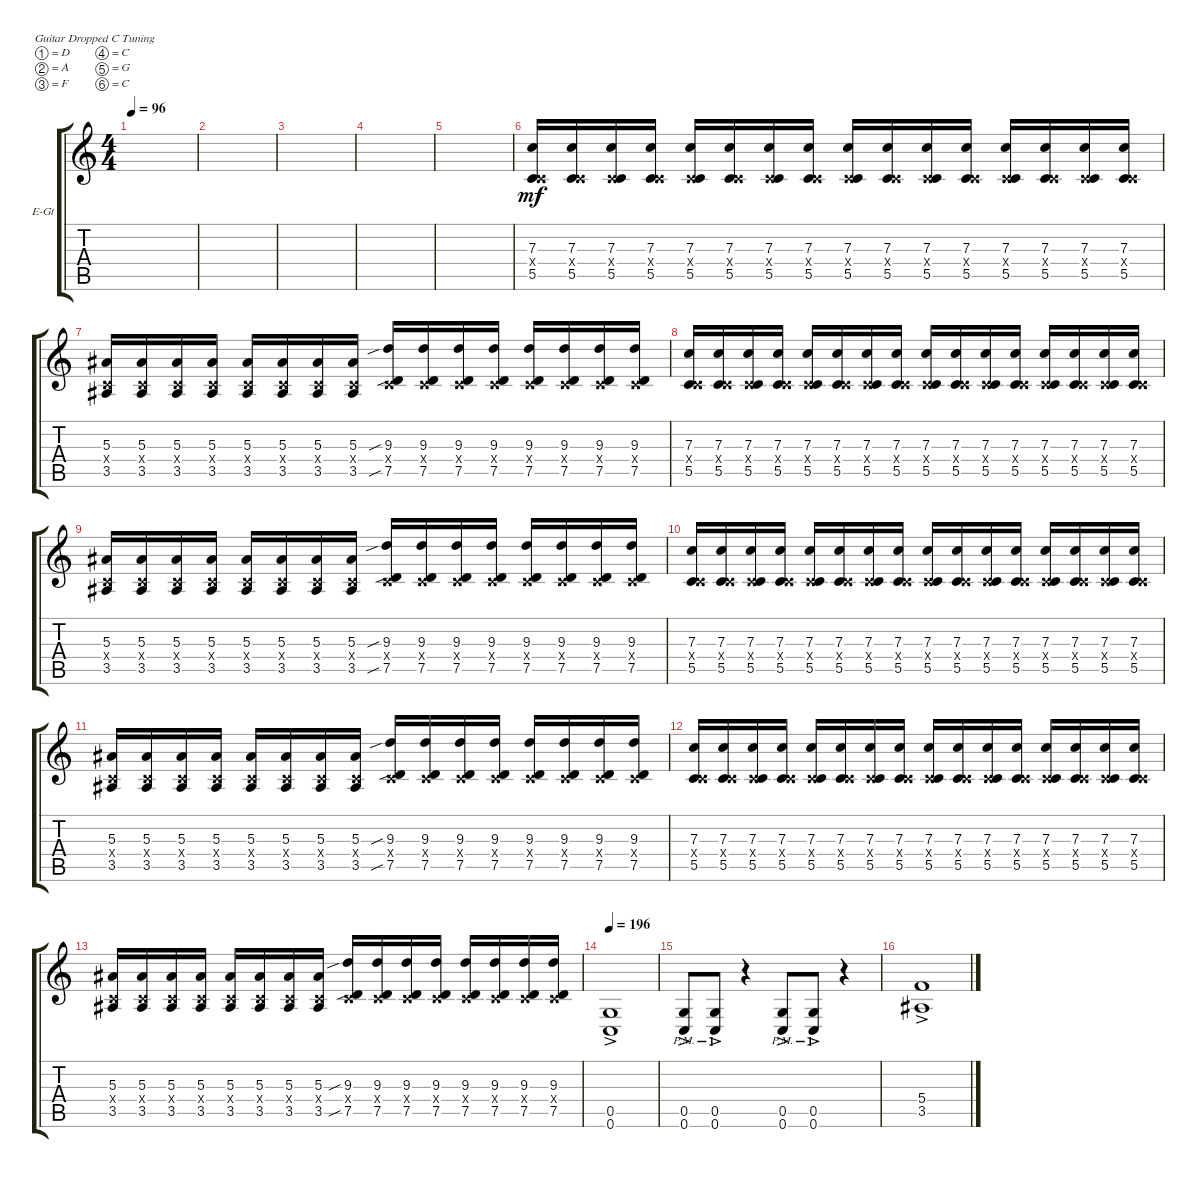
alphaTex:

\defaultSystemsLayout 4
\bracketExtendMode groupsimilarinstruments
\firstSystemTrackNameOrientation horizontal
\otherSystemsTrackNameOrientation horizontal
\track ("James Hetfield (Rhythm)" "E-Gt") {instrument distortionguitar}
\staff {score tabs}
\tuning (D4 A3 F3 C3 G2 C2)
\ts (4 4)
\tempo 96
\clef g2
\ks c
|
|
|
|
|
(5.5 0.4{x} 7.3).16{dy mf} (5.5 0.4{x} 7.3).16 (7.3 0.4{x} 5.5).16 (5.5 0.4{x} 7.3).16 (7.3 0.4{x} 5.5).16 (5.5 0.4{x} 7.3).16 (7.3 0.4{x} 5.5).16 (5.5 0.4{x} 7.3).16 (7.3 0.4{x} 5.5).16 (5.5 0.4{x} 7.3).16 (7.3 0.4{x} 5.5).16 (5.5 0.4{x} 7.3).16 (7.3 0.4{x} 5.5).16 (5.5 0.4{x} 7.3).16 (7.3 0.4{x} 5.5).16 (5.5 0.4{x} 7.3).16 |
(3.5 0.4{x} 5.3).16 (5.3 0.4{x} 3.5).16 (3.5 0.4{x} 5.3).16 (5.3 0.4{x} 3.5).16 (3.5 0.4{x} 5.3).16 (5.3 0.4{x} 3.5).16 (3.5 0.4{x} 5.3).16 (5.3 0.4{x} 3.5).16 (7.5{sib} 0.4{x} 9.3{sib}).16 (9.3 7.5 0.4{x}).16 (7.5 9.3 0.4{x}).16 (9.3 7.5 0.4{x}).16 (7.5 9.3 0.4{x}).16 (9.3 7.5 0.4{x}).16 (7.5 9.3 0.4{x}).16 (9.3 7.5 0.4{x}).16 |
(5.5 0.4{x} 7.3).16 (5.5 0.4{x} 7.3).16 (7.3 0.4{x} 5.5).16 (5.5 0.4{x} 7.3).16 (7.3 0.4{x} 5.5).16 (5.5 0.4{x} 7.3).16 (7.3 0.4{x} 5.5).16 (5.5 0.4{x} 7.3).16 (7.3 0.4{x} 5.5).16 (5.5 0.4{x} 7.3).16 (7.3 0.4{x} 5.5).16 (5.5 0.4{x} 7.3).16 (7.3 0.4{x} 5.5).16 (5.5 0.4{x} 7.3).16 (7.3 0.4{x} 5.5).16 (5.5 0.4{x} 7.3).16 |
(3.5 0.4{x} 5.3).16 (5.3 0.4{x} 3.5).16 (3.5 0.4{x} 5.3).16 (5.3 0.4{x} 3.5).16 (3.5 0.4{x} 5.3).16 (5.3 0.4{x} 3.5).16 (3.5 0.4{x} 5.3).16 (5.3 0.4{x} 3.5).16 (7.5{sib} 0.4{x} 9.3{sib}).16 (9.3 7.5 0.4{x}).16 (7.5 9.3 0.4{x}).16 (9.3 7.5 0.4{x}).16 (7.5 9.3 0.4{x}).16 (9.3 7.5 0.4{x}).16 (7.5 9.3 0.4{x}).16 (9.3 7.5 0.4{x}).16 |
(5.5 0.4{x} 7.3).16 (5.5 0.4{x} 7.3).16 (7.3 0.4{x} 5.5).16 (5.5 0.4{x} 7.3).16 (7.3 0.4{x} 5.5).16 (5.5 0.4{x} 7.3).16 (7.3 0.4{x} 5.5).16 (5.5 0.4{x} 7.3).16 (7.3 0.4{x} 5.5).16 (5.5 0.4{x} 7.3).16 (7.3 0.4{x} 5.5).16 (5.5 0.4{x} 7.3).16 (7.3 0.4{x} 5.5).16 (5.5 0.4{x} 7.3).16 (7.3 0.4{x} 5.5).16 (5.5 0.4{x} 7.3).16 |
(3.5 0.4{x} 5.3).16 (5.3 0.4{x} 3.5).16 (3.5 0.4{x} 5.3).16 (5.3 0.4{x} 3.5).16 (3.5 0.4{x} 5.3).16 (5.3 0.4{x} 3.5).16 (3.5 0.4{x} 5.3).16 (5.3 0.4{x} 3.5).16 (7.5{sib} 0.4{x} 9.3{sib}).16 (9.3 7.5 0.4{x}).16 (7.5 9.3 0.4{x}).16 (9.3 7.5 0.4{x}).16 (7.5 9.3 0.4{x}).16 (9.3 7.5 0.4{x}).16 (7.5 9.3 0.4{x}).16 (9.3 7.5 0.4{x}).16 |
(5.5 0.4{x} 7.3).16 (5.5 0.4{x} 7.3).16 (7.3 0.4{x} 5.5).16 (5.5 0.4{x} 7.3).16 (7.3 0.4{x} 5.5).16 (5.5 0.4{x} 7.3).16 (7.3 0.4{x} 5.5).16 (5.5 0.4{x} 7.3).16 (7.3 0.4{x} 5.5).16 (5.5 0.4{x} 7.3).16 (7.3 0.4{x} 5.5).16 (5.5 0.4{x} 7.3).16 (7.3 0.4{x} 5.5).16 (5.5 0.4{x} 7.3).16 (7.3 0.4{x} 5.5).16 (5.5 0.4{x} 7.3).16 |
(3.5 0.4{x} 5.3).16 (5.3 0.4{x} 3.5).16 (3.5 0.4{x} 5.3).16 (5.3 0.4{x} 3.5).16 (3.5 0.4{x} 5.3).16 (5.3 0.4{x} 3.5).16 (3.5 0.4{x} 5.3).16 (5.3 0.4{x} 3.5).16 (7.5{sib} 0.4{x} 9.3{sib}).16 (9.3 7.5 0.4{x}).16 (7.5 9.3 0.4{x}).16 (9.3 7.5 0.4{x}).16 (7.5 9.3 0.4{x}).16 (9.3 7.5 0.4{x}).16 (7.5 9.3 0.4{x}).16 (9.3 7.5 0.4{x}).16 |
\tempo 196
(0.5{ac} 0.6{ac}).1 |
(0.6{ac pm} 0.5{ac pm}).8 (0.5{ac pm} 0.6{ac pm}).8 r.4 (0.6{ac pm} 0.5{ac pm}).8 (0.6{ac pm} 0.5{ac pm}).8 r.4 |
(3.5{ac} 5.4{ac}).1
